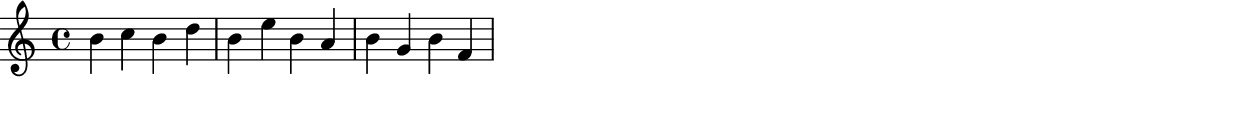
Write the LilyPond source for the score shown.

%% Generated by lilypond-book.py
%% Options: [exampleindent=10.16\mm,indent=0\mm,line-width=160\mm,quote]
\include "lilypond-book-preamble.ly"


% ****************************************************************
% Start cut-&-pastable-section
% ****************************************************************



\paper {
  indent = 0\mm
  line-width = 160\mm
  % offset the left padding, also add 1mm as lilypond creates cropped
  % images with a little space on the right
  line-width = #(- line-width (* mm  3.000000) (* mm 1))
  line-width = 160\mm - 2.0 * 10.16\mm
  % offset the left padding, also add 1mm as lilypond creates cropped
  % images with a little space on the right
  line-width = #(- line-width (* mm  3.000000) (* mm 1))
}

\layout {
  
}





% ****************************************************************
% ly snippet:
% ****************************************************************
\sourcefileline 297
\relative {
  b' c  % c je 1 řádek nahoru, tedy c nad b
  b d  % d je 2 řádky nahoru, nebo 5 dolů, tedy d nad b
  b e  % e je 3 nahoru, nebo 4 dolů, tedy e pod b
  b a  % a je 6 nahoru, nebo 1 dolů, tedy a pod b
  b g  % g je 5 nahoru, nebo 2 dolů, tedy g pod b
  b f  % f je 4 nahoru, nebo 3 dolů, tedy f pod b
}



% ****************************************************************
% end ly snippet
% ****************************************************************
